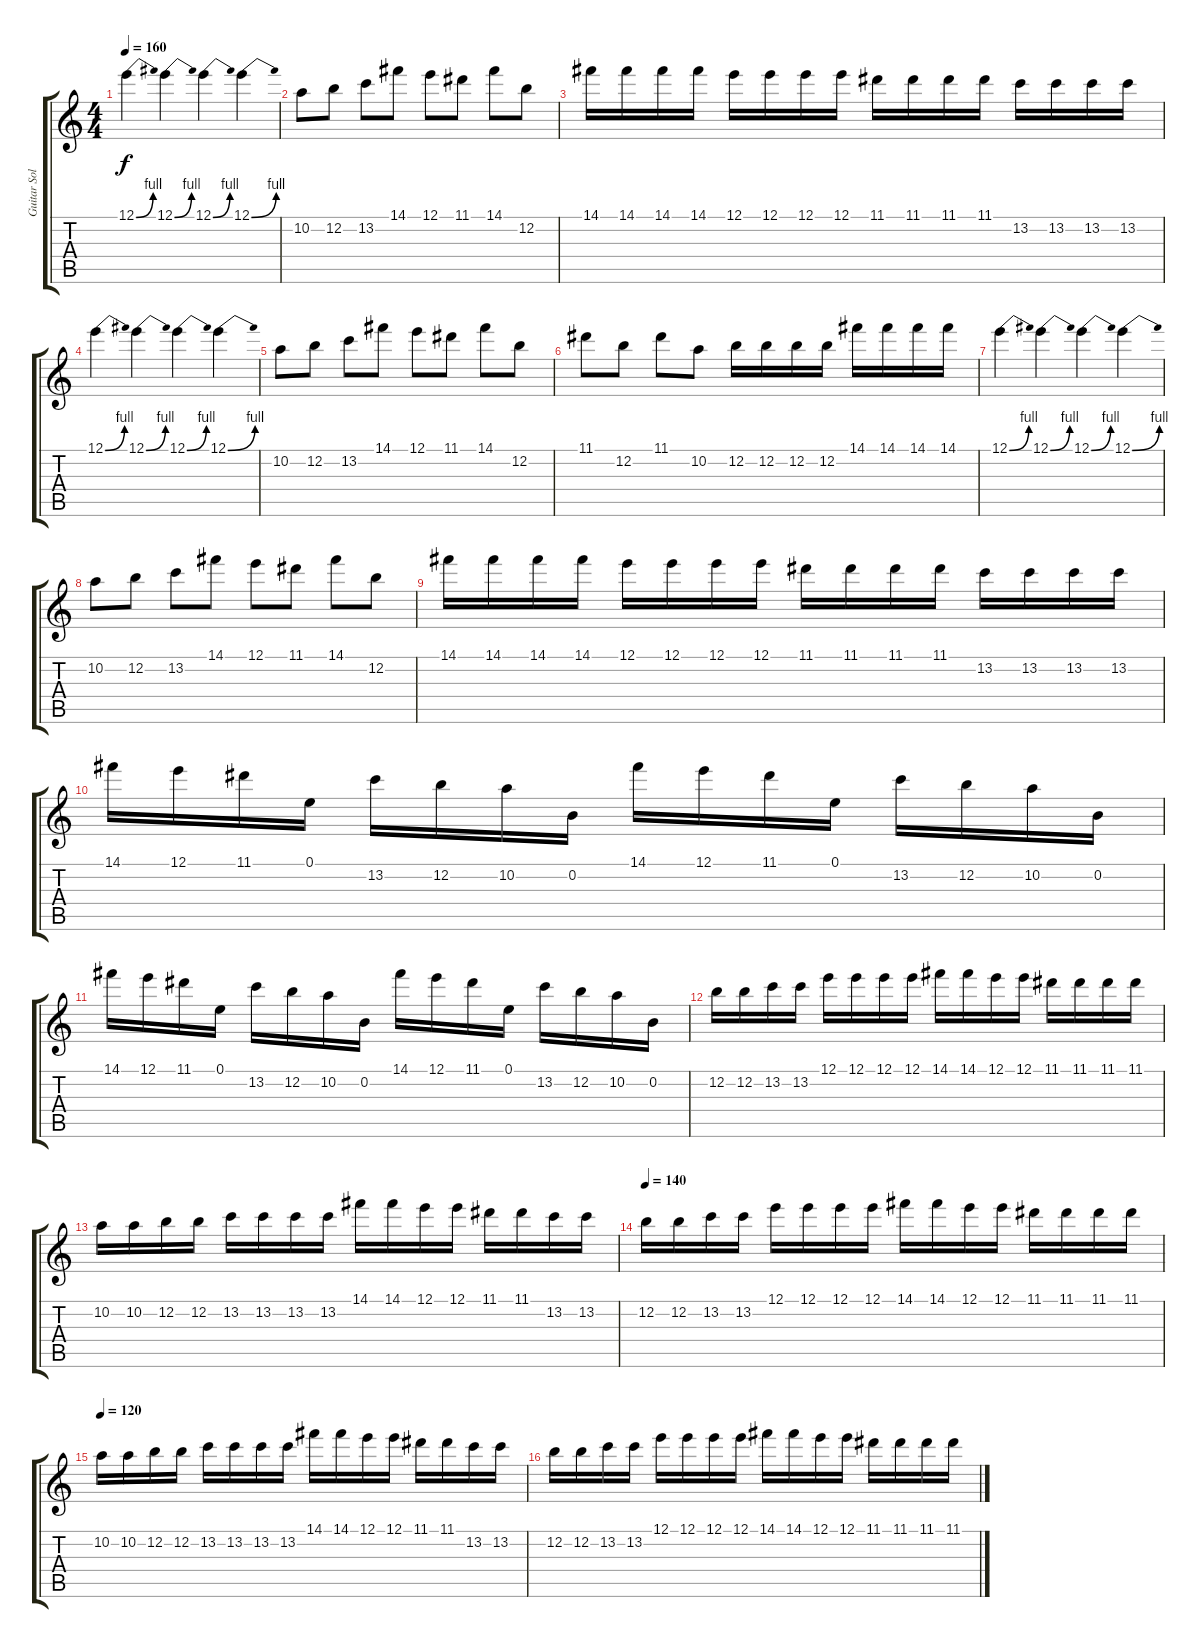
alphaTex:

\track ("Guitar Solo" "Guitar Sol") {instrument distortionguitar}
\staff {score tabs}
\tuning (E4 B3 G3 D3 A2 E2) {hide}
\ts (4 4)
\tempo 160
\clef g2
\ks c
12.1{be (bend 0 0 60 4)}.4{dy f} 12.1{be (bend 0 0 60 4)}.4 12.1{be (bend 0 0 60 4)}.4 12.1{be (bend 0 0 60 4)}.4 |
10.2.8 12.2.8 13.2.8 14.1.8 12.1.8 11.1.8 14.1.8 12.2.8 |
14.1.16 14.1.16 14.1.16 14.1.16 12.1.16 12.1.16 12.1.16 12.1.16 11.1.16 11.1.16 11.1.16 11.1.16 13.2.16 13.2.16 13.2.16 13.2.16 |
12.1{be (bend 0 0 60 4)}.4 12.1{be (bend 0 0 60 4)}.4 12.1{be (bend 0 0 60 4)}.4 12.1{be (bend 0 0 60 4)}.4 |
10.2.8 12.2.8 13.2.8 14.1.8 12.1.8 11.1.8 14.1.8 12.2.8 |
11.1.8 12.2.8 11.1.8 10.2.8 12.2.16 12.2.16 12.2.16 12.2.16 14.1.16 14.1.16 14.1.16 14.1.16 |
12.1{be (bend 0 0 60 4)}.4 12.1{be (bend 0 0 60 4)}.4 12.1{be (bend 0 0 60 4)}.4 12.1{be (bend 0 0 60 4)}.4 |
10.2.8 12.2.8 13.2.8 14.1.8 12.1.8 11.1.8 14.1.8 12.2.8 |
14.1.16 14.1.16 14.1.16 14.1.16 12.1.16 12.1.16 12.1.16 12.1.16 11.1.16 11.1.16 11.1.16 11.1.16 13.2.16 13.2.16 13.2.16 13.2.16 |
14.1.16 12.1.16 11.1.16 0.1.16 13.2.16 12.2.16 10.2.16 0.2.16 14.1.16 12.1.16 11.1.16 0.1.16 13.2.16 12.2.16 10.2.16 0.2.16 |
14.1.16 12.1.16 11.1.16 0.1.16 13.2.16 12.2.16 10.2.16 0.2.16 14.1.16 12.1.16 11.1.16 0.1.16 13.2.16 12.2.16 10.2.16 0.2.16 |
12.2.16 12.2.16 13.2.16 13.2.16 12.1.16 12.1.16 12.1.16 12.1.16 14.1.16 14.1.16 12.1.16 12.1.16 11.1.16 11.1.16 11.1.16 11.1.16 |
10.2.16 10.2.16 12.2.16 12.2.16 13.2.16 13.2.16 13.2.16 13.2.16 14.1.16 14.1.16 12.1.16 12.1.16 11.1.16 11.1.16 13.2.16 13.2.16 |
\tempo 140
12.2.16 12.2.16 13.2.16 13.2.16 12.1.16 12.1.16 12.1.16 12.1.16 14.1.16 14.1.16 12.1.16 12.1.16 11.1.16 11.1.16 11.1.16 11.1.16 |
\tempo 120
10.2.16 10.2.16 12.2.16 12.2.16 13.2.16 13.2.16 13.2.16 13.2.16 14.1.16 14.1.16 12.1.16 12.1.16 11.1.16 11.1.16 13.2.16 13.2.16 |
12.2.16 12.2.16 13.2.16 13.2.16 12.1.16 12.1.16 12.1.16 12.1.16 14.1.16 14.1.16 12.1.16 12.1.16 11.1.16 11.1.16 11.1.16 11.1.16
